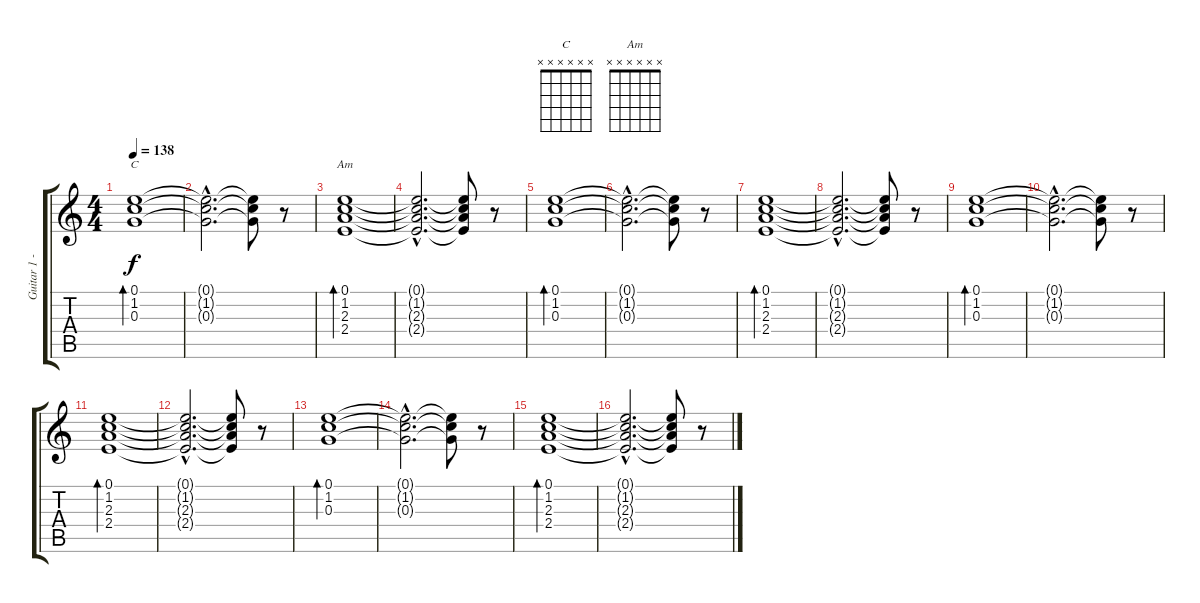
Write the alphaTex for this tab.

\track ("Guitar 1 - clean" "Guitar 1 -") {instrument electricguitarclean}
\staff {score tabs}
\tuning (E4 B3 G3 D3 A2 E2) {hide}
\chord ("C" x x x x x x)
\chord ("Am" x x x x x x)
\ts (4 4)
\tempo 138
\clef g2
\ks c
(0.1 1.2 0.3).1{bd 60 ch "C" dy f} |
(0.1{hac t} 1.2{hac t} 0.3{hac t}).2{d} (0.1{t} 1.2{t} 0.3{t}).8 r.8 |
(0.1 1.2 2.3 2.4).1{bd 60 ch "Am"} |
(0.1{hac t} 1.2{hac t} 2.3{hac t} 2.4{hac t}).2{d} (0.1{t} 1.2{t} 2.3{t} 2.4{t}).8 r.8 |
(0.1 1.2 0.3).1{bd 60} |
(0.1{hac t} 1.2{hac t} 0.3{hac t}).2{d} (0.1{t} 1.2{t} 0.3{t}).8 r.8 |
(0.1 1.2 2.3 2.4).1{bd 60} |
(0.1{hac t} 1.2{hac t} 2.3{hac t} 2.4{hac t}).2{d} (0.1{t} 1.2{t} 2.3{t} 2.4{t}).8 r.8 |
(0.1 1.2 0.3).1{bd 60} |
(0.1{hac t} 1.2{hac t} 0.3{hac t}).2{d} (0.1{t} 1.2{t} 0.3{t}).8 r.8 |
(0.1 1.2 2.3 2.4).1{bd 60} |
(0.1{hac t} 1.2{hac t} 2.3{hac t} 2.4{hac t}).2{d} (0.1{t} 1.2{t} 2.3{t} 2.4{t}).8 r.8 |
(0.1 1.2 0.3).1{bd 60} |
(0.1{hac t} 1.2{hac t} 0.3{hac t}).2{d} (0.1{t} 1.2{t} 0.3{t}).8 r.8 |
(0.1 1.2 2.3 2.4).1{bd 60} |
(0.1{hac t} 1.2{hac t} 2.3{hac t} 2.4{hac t}).2{d} (0.1{t} 1.2{t} 2.3{t} 2.4{t}).8 r.8
